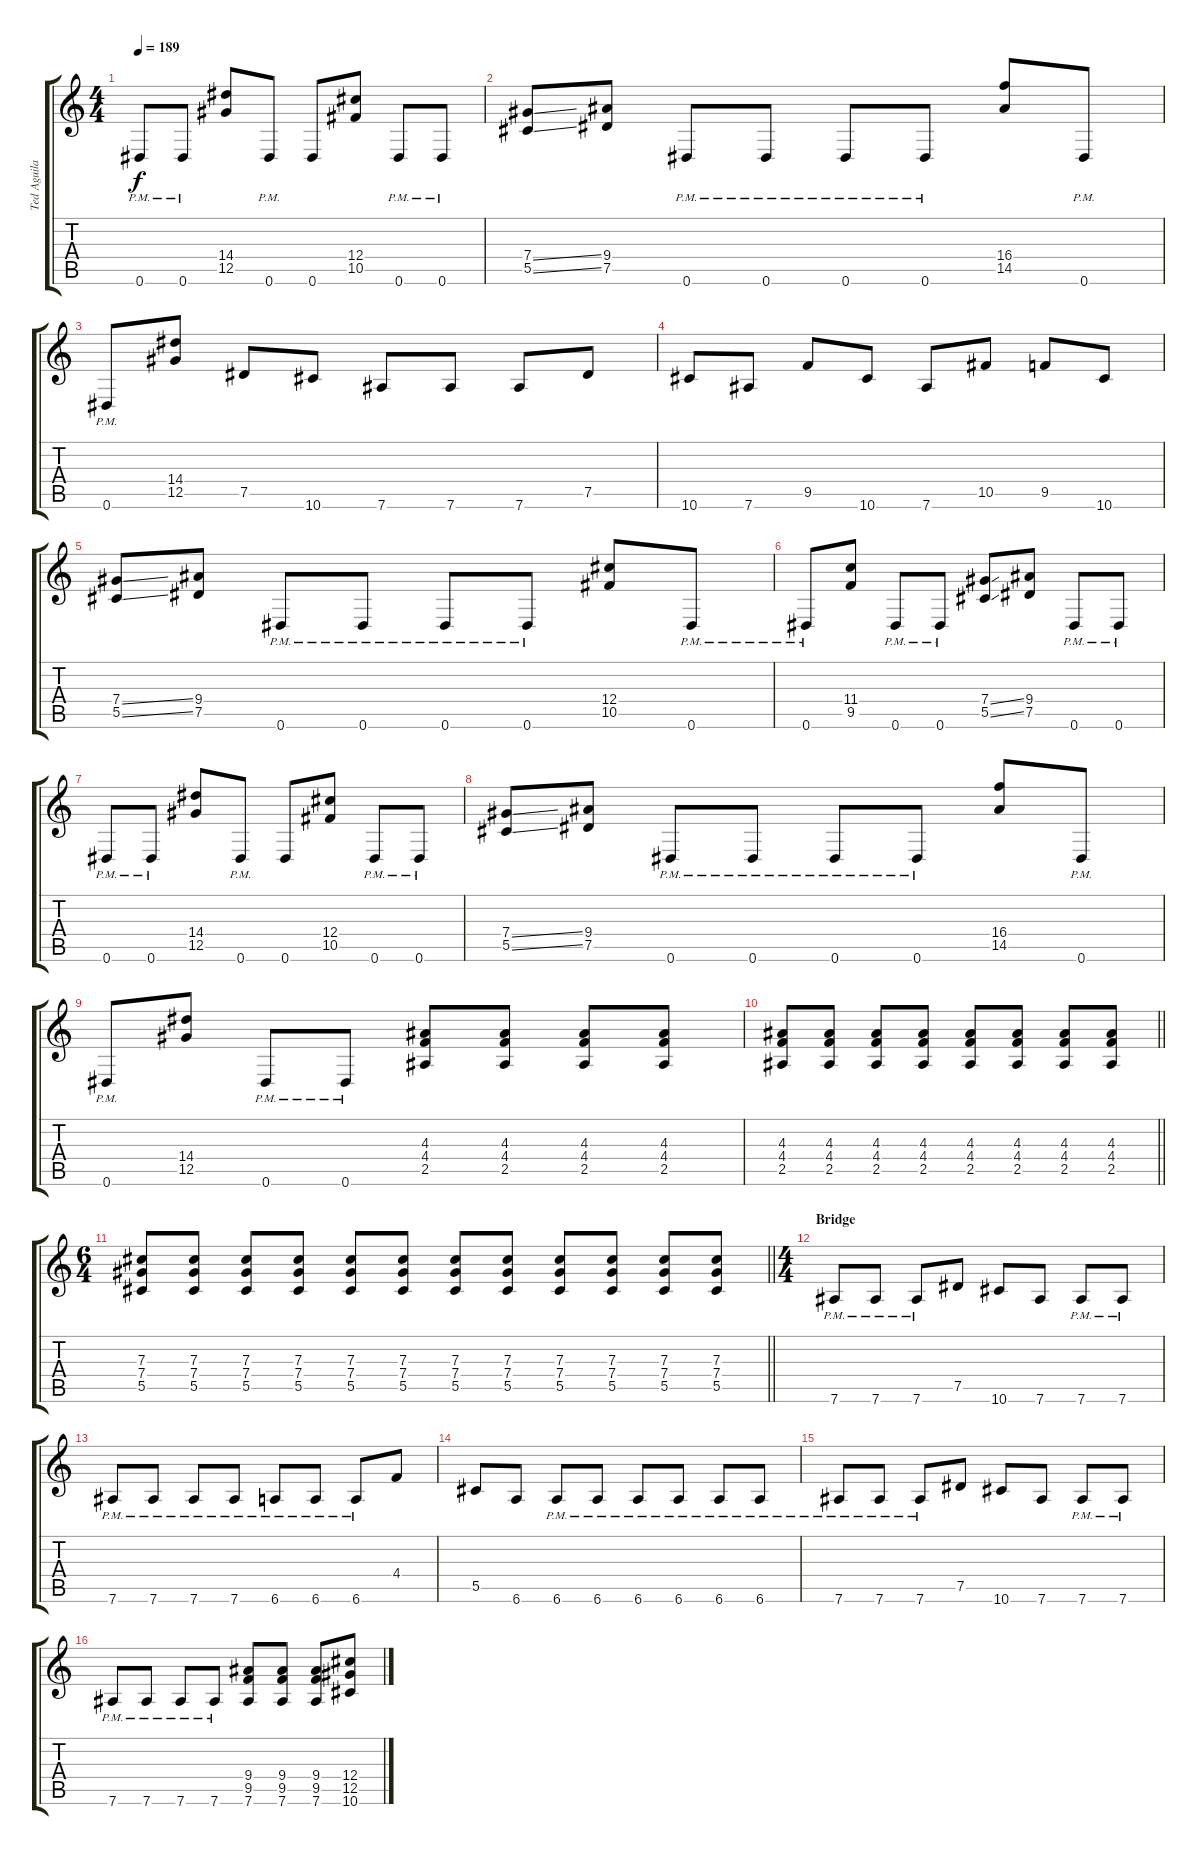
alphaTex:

\track ("Ted Aguilar" "Ted Aguila") {instrument distortionguitar}
\staff {score tabs}
\tuning (Eb4 Bb3 Gb3 Db3 Ab2 Eb2) {hide}
\ts (4 4)
\tempo 189
\clef g2
\ks c
0.6{pm}.8{dy f} 0.6{pm}.8 (14.4 12.5).8 0.6{pm}.8 0.6.8 (12.4 10.5).8 0.6{pm}.8 0.6{pm}.8 |
(7.4{ss} 5.5{ss}).8 (9.4 7.5).8 0.6{pm}.8 0.6{pm}.8 0.6{pm}.8 0.6{pm}.8 (16.4 14.5).8 0.6{pm}.8 |
0.6{pm}.8 (14.4 12.5).8 7.5.8 10.6.8 7.6.8 7.6.8 7.6.8 7.5.8 |
10.6.8 7.6.8 9.5.8 10.6.8 7.6.8 10.5.8 9.5.8 10.6.8 |
(7.4{ss} 5.5{ss}).8 (9.4 7.5).8 0.6{pm}.8 0.6{pm}.8 0.6{pm}.8 0.6{pm}.8 (12.4 10.5).8 0.6{pm}.8 |
0.6{pm}.8 (11.4 9.5).8 0.6{pm}.8 0.6{pm}.8 (7.4{ss} 5.5{ss}).8 (9.4 7.5).8 0.6{pm}.8 0.6{pm}.8 |
0.6{pm}.8 0.6{pm}.8 (14.4 12.5).8 0.6{pm}.8 0.6.8 (12.4 10.5).8 0.6{pm}.8 0.6{pm}.8 |
(7.4{ss} 5.5{ss}).8 (9.4 7.5).8 0.6{pm}.8 0.6{pm}.8 0.6{pm}.8 0.6{pm}.8 (16.4 14.5).8 0.6{pm}.8 |
0.6{pm}.8 (14.4 12.5).8 0.6{pm}.8 0.6{pm}.8 (4.3 4.4 2.5).8 (4.3 4.4 2.5).8 (4.3 4.4 2.5).8 (4.3 4.4 2.5).8 |
\barLineRight lightlight
(4.3 4.4 2.5).8 (4.3 4.4 2.5).8 (4.3 4.4 2.5).8 (4.3 4.4 2.5).8 (4.3 4.4 2.5).8 (4.3 4.4 2.5).8 (4.3 4.4 2.5).8 (4.3 4.4 2.5).8 |
\ts (6 4)
\barLineRight lightlight
(7.3 7.4 5.5).8 (7.3 7.4 5.5).8 (7.3 7.4 5.5).8 (7.3 7.4 5.5).8 (7.3 7.4 5.5).8 (7.3 7.4 5.5).8 (7.3 7.4 5.5).8 (7.3 7.4 5.5).8 (7.3 7.4 5.5).8 (7.3 7.4 5.5).8 (7.3 7.4 5.5).8 (7.3 7.4 5.5).8 |
\ts (4 4)
\section ("" "Bridge")
7.6{pm}.8 7.6{pm}.8 7.6{pm}.8 7.5.8 10.6.8 7.6.8 7.6{pm}.8 7.6{pm}.8 |
7.6{pm}.8 7.6{pm}.8 7.6{pm}.8 7.6{pm}.8 6.6{pm}.8 6.6{pm}.8 6.6{pm}.8 4.4.8 |
5.5.8 6.6.8 6.6{pm}.8 6.6{pm}.8 6.6{pm}.8 6.6{pm}.8 6.6{pm}.8 6.6{pm}.8 |
7.6{pm}.8 7.6{pm}.8 7.6{pm}.8 7.5.8 10.6.8 7.6.8 7.6{pm}.8 7.6{pm}.8 |
7.6{pm}.8 7.6{pm}.8 7.6{pm}.8 7.6{pm}.8 (9.4 9.5 7.6).8 (9.4 9.5 7.6).8 (9.4 9.5 7.6).8 (12.4 12.5 10.6).8
